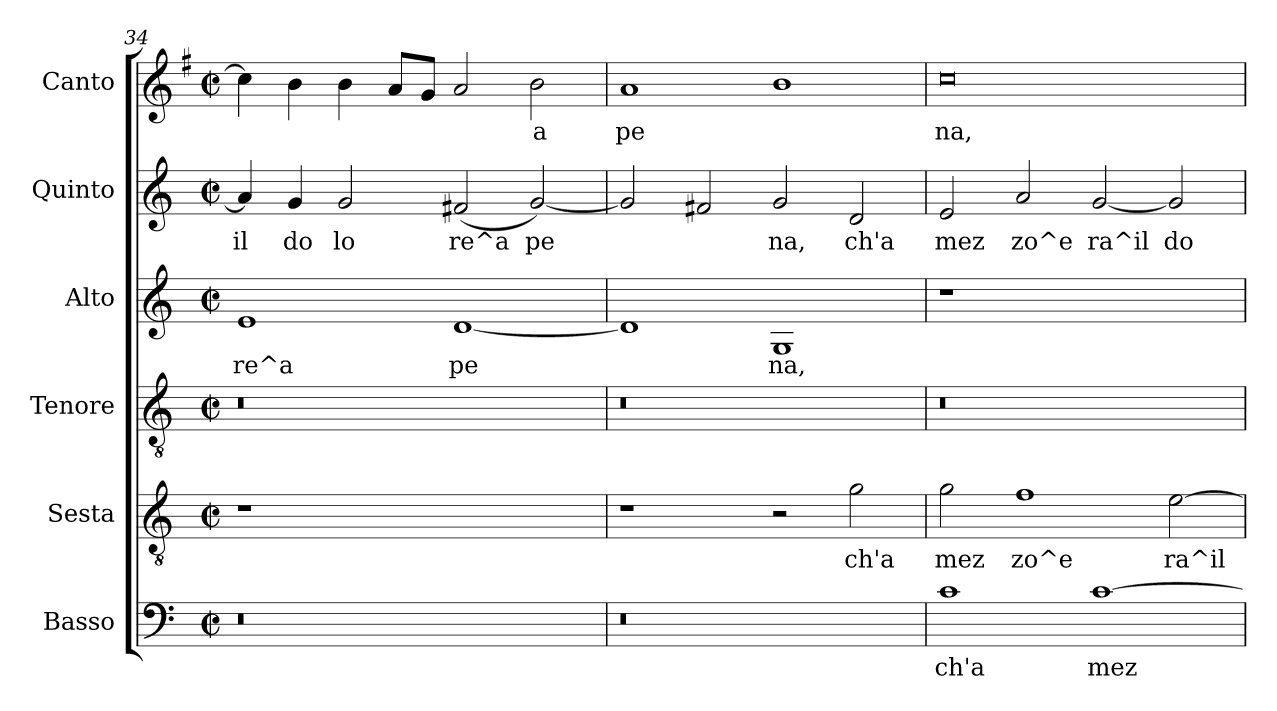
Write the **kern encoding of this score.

**kern	**text	**kern	**text	**kern	**kern	**text	**kern	**text	**kern	**text
*part6	*part6	*part5	*part5	*part4	*part3	*part3	*part2	*part2	*part1	*part1
*staff6	*staff6	*staff5	*staff5	*staff4	*staff3	*staff3	*staff2	*staff2	*staff1	*staff1
*I"Basso	*	*I"Sesta	*	*I"Tenore	*I"Alto	*	*I"Quinto	*	*I"Canto	*
*clefF4	*	*clefGv2	*	*clefGv2	*clefG2	*	*clefG2	*	*clefG2	*
*	*	*	*	*	*	*	*	*	*ITrd-3c-5	*
*k[]	*	*k[]	*	*k[]	*k[]	*	*k[]	*	*k[]	*
*C:	*	*C:	*	*C:	*C:	*	*C:	*	*C:	*
*M2/2	*	*M2/2	*	*M2/2	*M2/2	*	*M2/2	*	*M2/2	*
*met(c|)	*	*met(c|)	*	*met(c|)	*met(c|)	*	*met(c|)	*	*met(c|)	*
=34	=34	=34	=34	=34	=34	=34	=34	=34	=34	=34
!	!	!	!	!	!	!LO:LY:b:cj	!	!LO:LY:b:cj	!	!LO:LY:b:cj
0r	.	1r	.	0r	1e	-re^a	4a/]	il	4ff\]	.
!	!	!	!	!	!	!	!	!LO:LY:b:cj	!	!LO:LY:b:cj
.	.	.	.	.	.	.	4g/	do	4ee\	.
!	!	!	!	!	!	!	!	!LO:LY:b:cj	!	!LO:LY:b:cj
.	.	.	.	.	.	.	2g/	lo	4ee\	.
!	!	!	!	!	!	!	!	!	!	!LO:LY:b:cj
.	.	.	.	.	.	.	.	.	8dd/L	.
!	!	!	!	!	!	!	!	!	!	!LO:LY:b:cj
.	.	.	.	.	.	.	.	.	8cc/J	.
!	!	!	!	!	!	!LO:LY:b:cj	!	!LO:LY:b:cj	!	!LO:LY:b:cj
.	.	1ryy	.	.	[<1d	pe-	(<2f#X/	re^a	2dd/	.
!	!	!	!	!	!	!	!	!LO:LY:b:cj	!	!LO:LY:b:cj
.	.	.	.	.	.	.	[<2g/)	pe	2ee\	a
=35	=35	=35	=35	=35	=35	=35	=35	=35	=35	=35
!	!	!	!	!	!	!LO:LY:b:cj	!	!LO:LY:b:cj	!	!LO:LY:b:cj
0r	.	1r	.	0r	1d]	--	2g/]	.	1dd	pe
!	!	!	!	!	!	!	!	!LO:LY:b:cj	!	!
.	.	.	.	.	.	.	2f#/	.	.	.
!	!	!	!	!	!	!LO:LY:b:cj	!	!LO:LY:b:cj	!	!LO:LY:b:cj
.	.	2r	.	.	1G	-na,	2g/	na,	1ee	.
!	!	!	!LO:LY:b:cj	!	!	!	!	!LO:LY:b:cj	!	!
.	.	2g\	ch'a	.	.	.	2d/	ch'a	.	.
=36	=36	=36	=36	=36	=36	=36	=36	=36	=36	=36
!	!LO:LY:b:cj	!	!LO:LY:b:cj	!	!	!	!	!LO:LY:b:cj	!	!LO:LY:b:cj
1c	ch'a	2g\	mez	0r	1r	.	2e/	mez	0ff	na,
!	!	!	!LO:LY:b:cj	!	!	!	!	!LO:LY:b:cj	!	!
.	.	1f	zo^e	.	.	.	2a/	zo^e	.	.
!	!LO:LY:b:cj	!	!	!	!	!	!	!LO:LY:b:cj	!	!
[>1c	mez	.	.	.	1ryy	.	[<2g/	ra^il	.	.
!	!	!	!LO:LY:b:cj	!	!	!	!	!LO:LY:b:cj	!	!
.	.	[>2e\	ra^il	.	.	.	2g/]	do	.	.
=	=	=	=	=	=	=	=	=	=	=
*-	*-	*-	*-	*-	*-	*-	*-	*-	*-	*-
